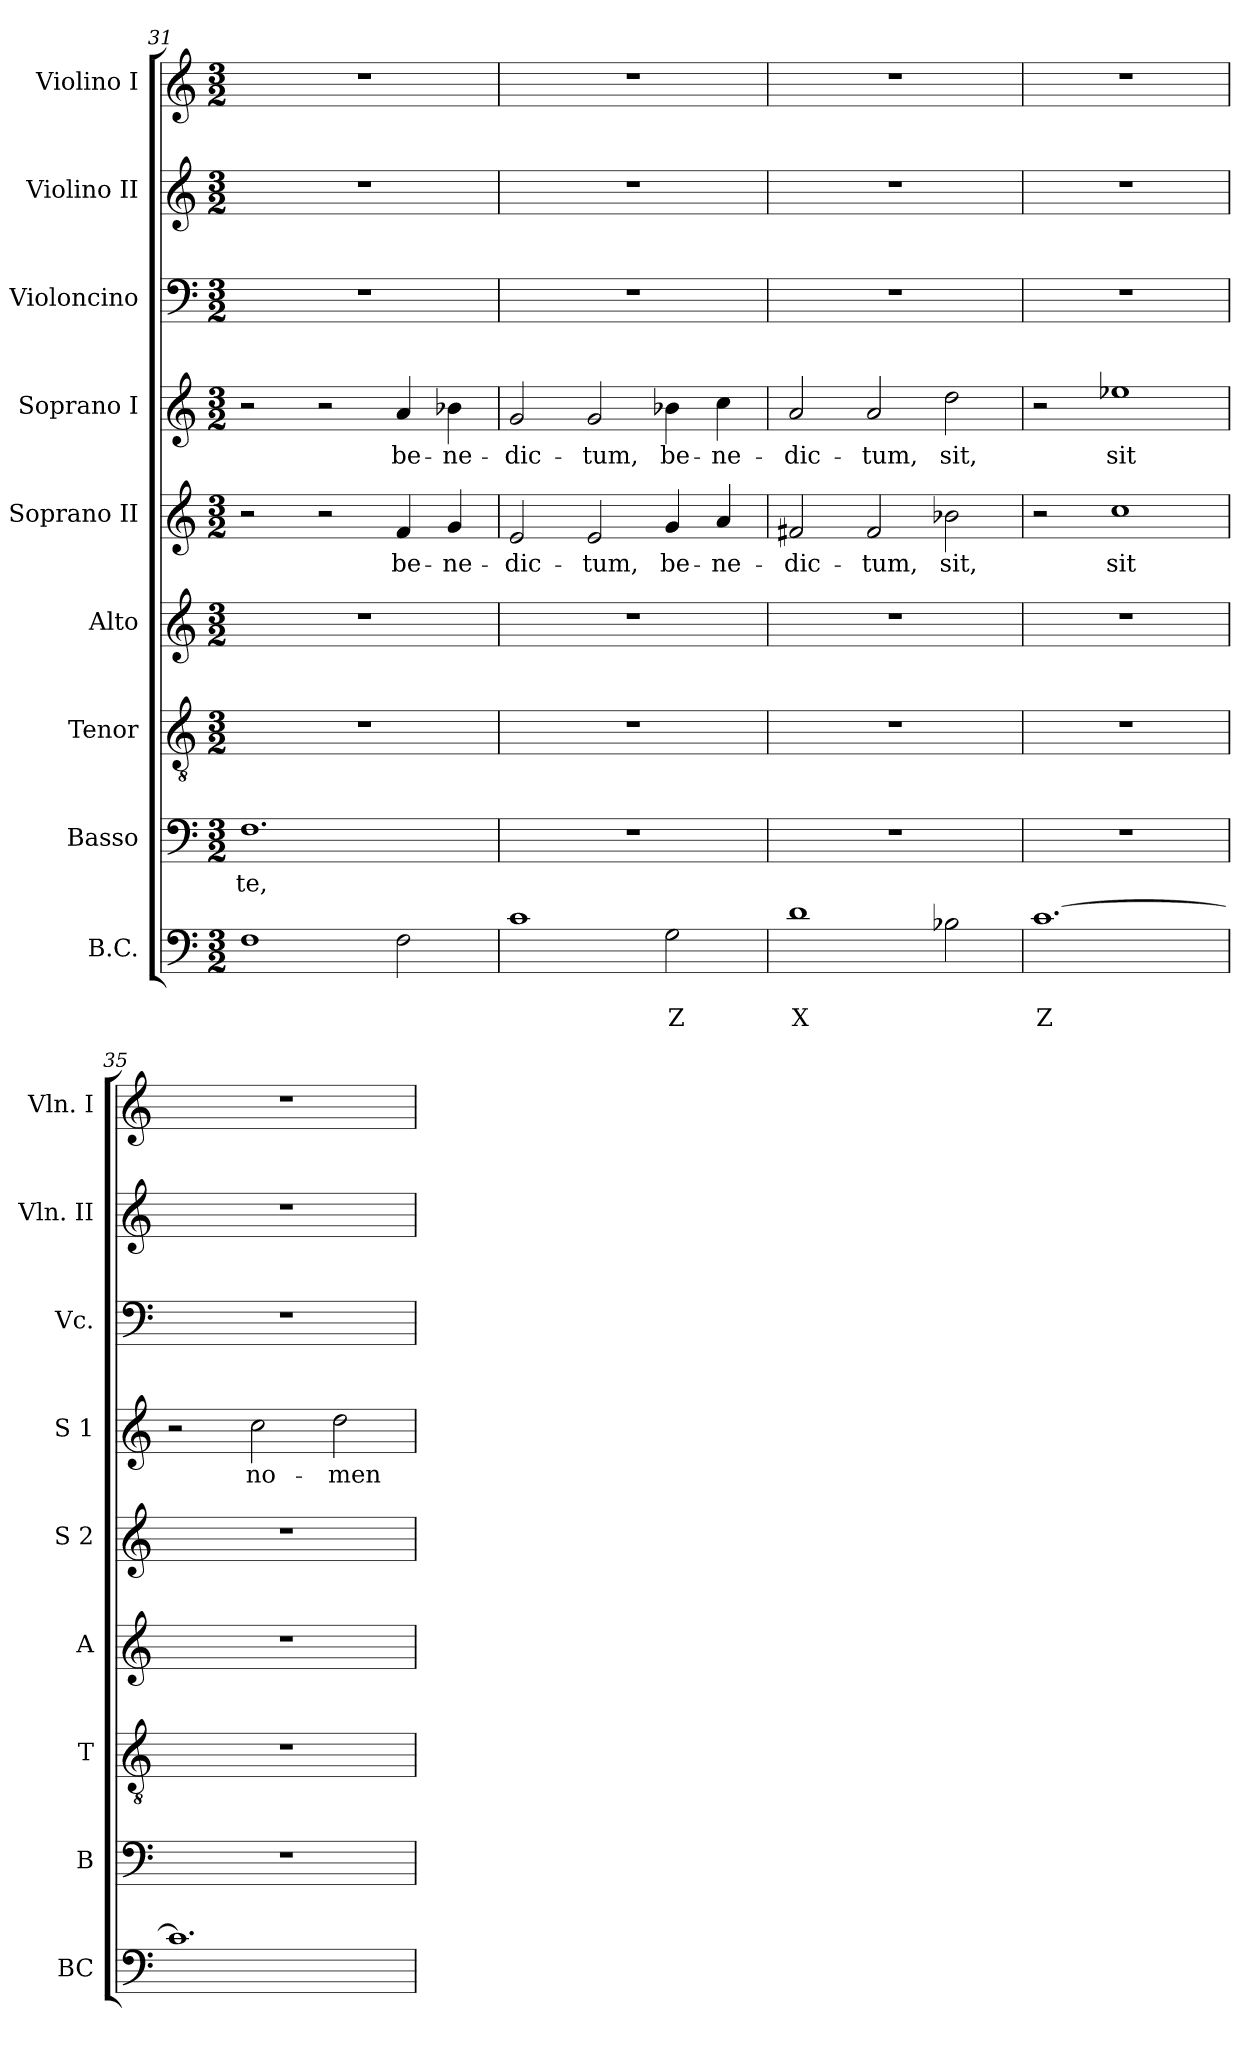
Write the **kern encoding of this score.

**kern	**text	**text	**kern	**text	**kern	**kern	**kern	**text	**kern	**text	**kern	**kern	**kern
*part9	*part9	*part9	*part8	*part8	*part7	*part6	*part5	*part5	*part4	*part4	*part3	*part2	*part1
*staff9	*staff9	*staff9	*staff8	*staff8	*staff7	*staff6	*staff5	*staff5	*staff4	*staff4	*staff3	*staff2	*staff1
*I"B.C.	*	*	*I"Basso	*	*I"Tenor	*I"Alto	*I"Soprano II	*	*I"Soprano I	*	*I"Violoncino	*I"Violino II	*I"Violino I
*I'BC	*	*	*I'B	*	*I'T	*I'A	*I'S 2	*	*I'S 1	*	*I'Vc.	*I'Vln. II	*I'Vln. I
*clefF4	*	*	*clefF4	*	*clefGv2	*clefG2	*clefG2	*	*clefG2	*	*clefF4	*clefG2	*clefG2
*k[]	*	*	*k[]	*	*k[]	*k[]	*k[]	*	*k[]	*	*k[]	*k[]	*k[]
*C:	*	*	*C:	*	*C:	*C:	*C:	*	*C:	*	*C:	*C:	*C:
*M3/2	*	*	*M3/2	*	*M3/2	*M3/2	*M3/2	*	*M3/2	*	*M3/2	*M3/2	*M3/2
=31	=31	=31	=31	=31	=31	=31	=31	=31	=31	=31	=31	=31	=31
!	!	!	!	!LO:LY:b	!	!	!	!	!	!	!	!	!
1F	.	.	1.F	-te,	1.r	1.r	2r	.	2r	.	1.r	1.r	1.r
.	.	.	.	.	.	.	2r	.	2r	.	.	.	.
!	!	!	!	!	!	!	!	!LO:LY:b	!	!LO:LY:b	!	!	!
2F\	.	.	.	.	.	.	4f/	be-	4a/	be-	.	.	.
!	!	!	!	!	!	!	!	!LO:LY:b	!	!LO:LY:b	!	!	!
.	.	.	.	.	.	.	4g/	-ne-	4b-X\	-ne-	.	.	.
!!LO:PB:g=z
=32	=32	=32	=32	=32	=32	=32	=32	=32	=32	=32	=32	=32	=32
!	!	!	!	!	!	!	!	!LO:LY:b	!	!LO:LY:b	!	!	!
1c	.	.	1.r	.	1.r	1.r	2e/	-dic-	2g/	-dic-	1.r	1.r	1.r
!	!	!	!	!	!	!	!	!LO:LY:b	!	!LO:LY:b	!	!	!
.	.	.	.	.	.	.	2e/	-tum,	2g/	-tum,	.	.	.
!	!	!LO:LY:b	!	!	!	!	!	!LO:LY:b	!	!LO:LY:b	!	!	!
2G\	.	Z	.	.	.	.	4g/	be-	4b-X\	be-	.	.	.
!	!	!	!	!	!	!	!	!LO:LY:b	!	!LO:LY:b	!	!	!
.	.	.	.	.	.	.	4a/	-ne-	4cc\	-ne-	.	.	.
=33	=33	=33	=33	=33	=33	=33	=33	=33	=33	=33	=33	=33	=33
!	!	!LO:LY:b	!	!	!	!	!	!LO:LY:b	!	!LO:LY:b	!	!	!
1d	.	X	1.r	.	1.r	1.r	2f#X/	-dic-	2a/	-dic-	1.r	1.r	1.r
!	!	!	!	!	!	!	!	!LO:LY:b	!	!LO:LY:b	!	!	!
.	.	.	.	.	.	.	2f#/	-tum,	2a/	-tum,	.	.	.
!	!	!	!	!	!	!	!	!LO:LY:b	!	!LO:LY:b	!	!	!
2B-X\	.	.	.	.	.	.	2b-X\	sit,	2dd\	sit,	.	.	.
=34	=34	=34	=34	=34	=34	=34	=34	=34	=34	=34	=34	=34	=34
!	!	!LO:LY:b	!	!	!	!	!	!	!	!	!	!	!
[1.c	.	Z	1.r	.	1.r	1.r	2r	.	2r	.	1.r	1.r	1.r
!	!	!	!	!	!	!	!	!LO:LY:b	!	!LO:LY:b	!	!	!
.	.	.	.	.	.	.	1cc	sit	1ee-X	sit	.	.	.
=35	=35	=35	=35	=35	=35	=35	=35	=35	=35	=35	=35	=35	=35
1.c]	.	.	1.r	.	1.r	1.r	1.r	.	2r	.	1.r	1.r	1.r
!	!	!	!	!	!	!	!	!	!	!LO:LY:b	!	!	!
.	.	.	.	.	.	.	.	.	2cc\	no-	.	.	.
!	!	!	!	!	!	!	!	!	!	!LO:LY:b	!	!	!
.	.	.	.	.	.	.	.	.	2dd\	-men	.	.	.
=	=	=	=	=	=	=	=	=	=	=	=	=	=
*-	*-	*-	*-	*-	*-	*-	*-	*-	*-	*-	*-	*-	*-
